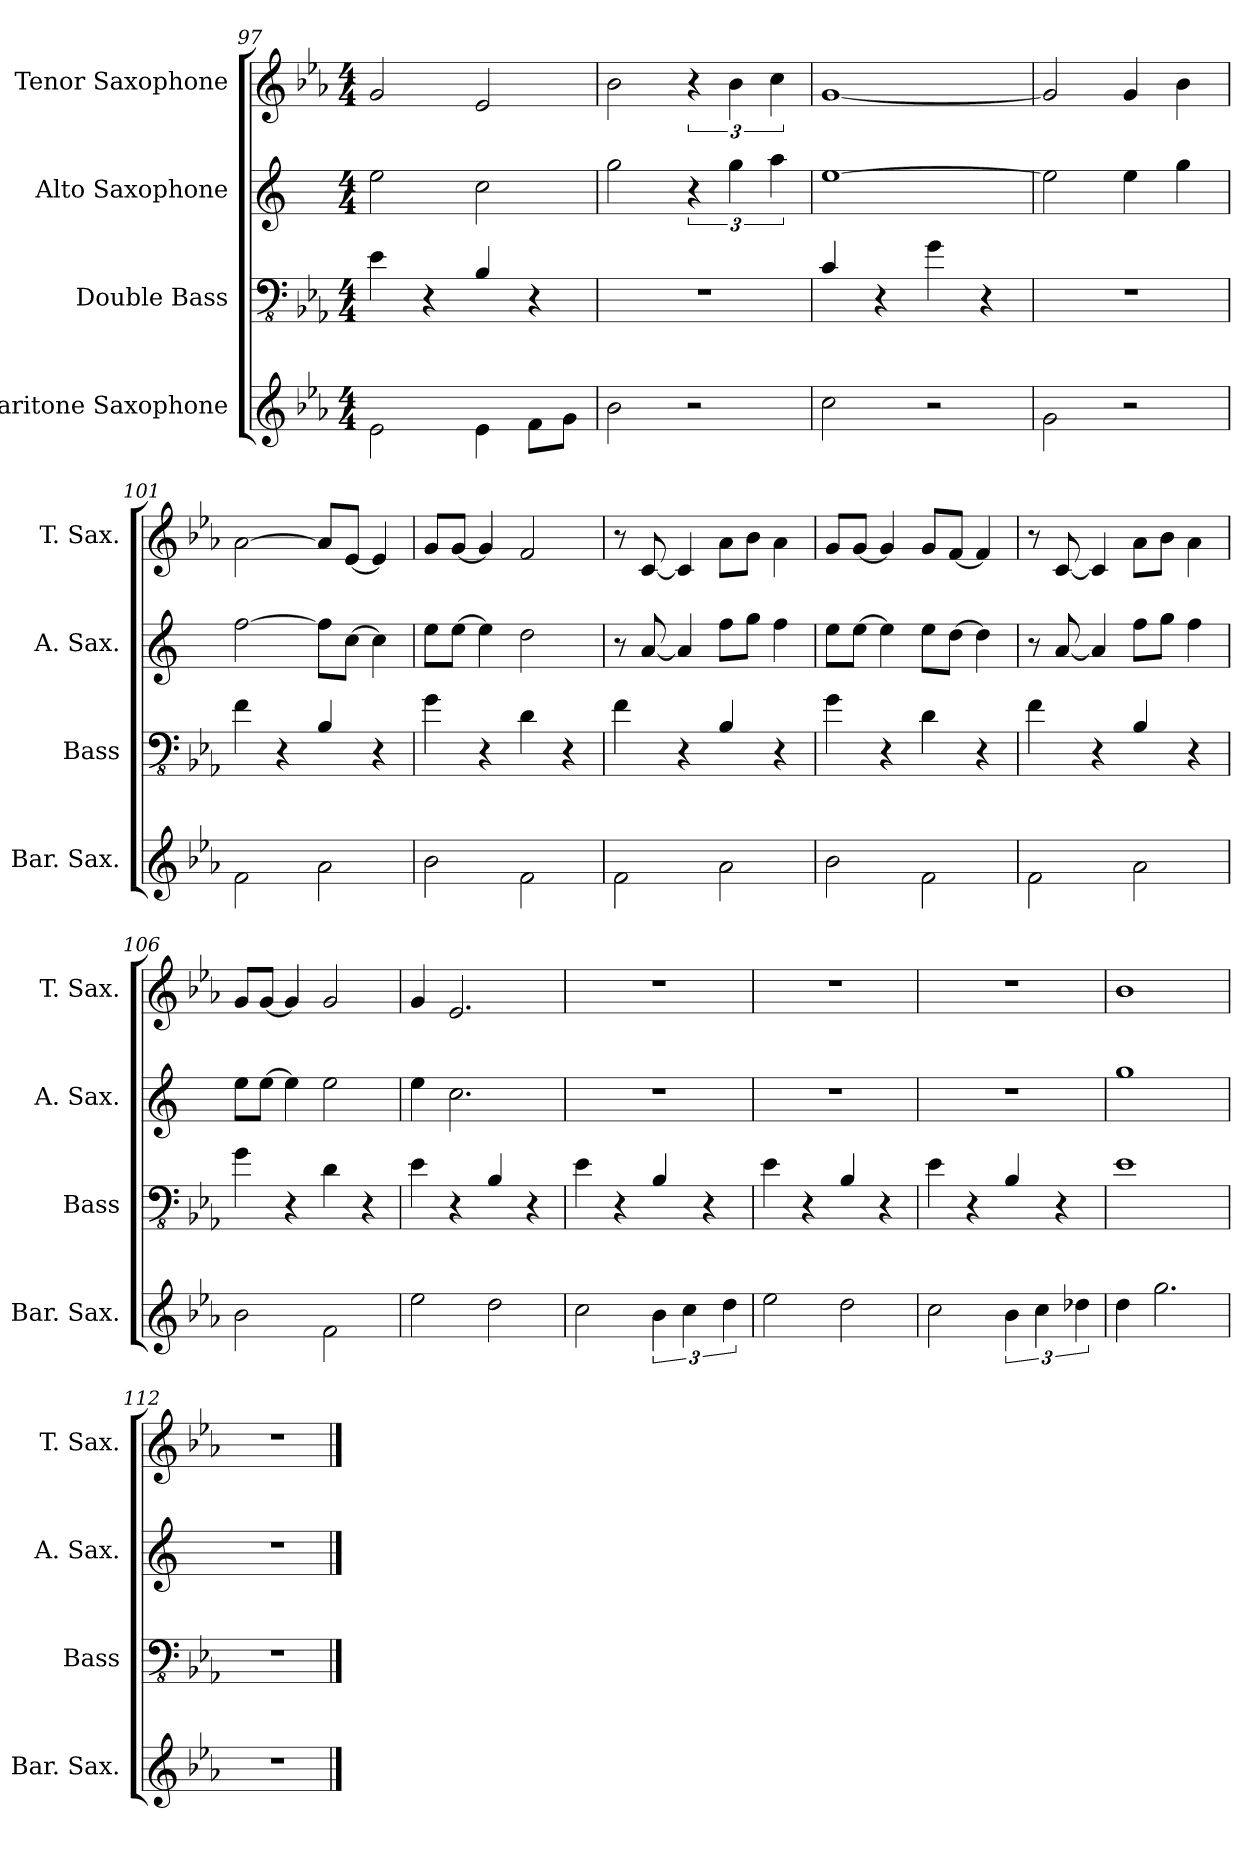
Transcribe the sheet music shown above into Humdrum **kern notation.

**kern	**kern	**kern	**kern
*part4	*part3	*part2	*part1
*staff4	*staff3	*staff2	*staff1
*I"Baritone Saxophone	*I"Double Bass	*I"Alto Saxophone	*I"Tenor Saxophone
*I'Bar. Sax.	*I'Bass	*I'A. Sax.	*I'T. Sax.
*clefG2	*clefFv4	*clefG2	*clefG2
*ITrd12c21	*ITrd7c12	*ITrd5c9	*ITrd8c14
*k[b-e-a-]	*k[b-e-a-]	*k[b-e-a-]	*k[b-e-a-]
*E-:	*E-:	*E-:	*E-:
*M4/4	*M4/4	*M4/4	*M4/4
=97	=97	=97	=97
2E-\	4EE-\	2g\	2G/
.	4r	.	.
4E-\	4BBB-/	2e-\	2E-/
8F\L	4r	.	.
8G\J	.	.	.
=98	=98	=98	=98
2B-\	1r	2b-\	2B-\
2r	.	6r	6r
.	.	6b-\	6B-\
.	.	6cc\	6c\
=99	=99	=99	=99
2c\	4CC/	[1g	[1G
.	4r	.	.
2r	4GG\	.	.
.	4r	.	.
!!LO:PB:g=z
=100	=100	=100	=100
2G\	1r	2g\]	2G/]
2r	.	4g\	4G/
.	.	4b-\	4B-\
=101	=101	=101	=101
2F\	4FF\	[2a-\	[2A-\
.	4r	.	.
2A-\	4BBB-/	8a-\L]	8A-/L]
.	.	[8e-\J	[8E-/J
.	4r	4e-\]	4E-/]
=102	=102	=102	=102
2B-\	4GG\	8g\L	8G/L
.	.	[8g\J	[8G/J
.	4r	4g\]	4G/]
2F\	4DD\	2f\	2F/
.	4r	.	.
=103	=103	=103	=103
2F\	4FF\	8r	8r
.	.	[8c/	[8C/
.	4r	4c/]	4C/]
2A-\	4BBB-/	8a-\L	8A-\L
.	.	8b-\J	8B-\J
.	4r	4a-\	4A-\
=104	=104	=104	=104
2B-\	4GG\	8g\L	8G/L
.	.	[8g\J	[8G/J
.	4r	4g\]	4G/]
2F\	4DD\	8g\L	8G/L
.	.	[8f\J	[8F/J
.	4r	4f\]	4F/]
=105	=105	=105	=105
2F\	4FF\	8r	8r
.	.	[8c/	[8C/
.	4r	4c/]	4C/]
2A-\	4BBB-/	8a-\L	8A-\L
.	.	8b-\J	8B-\J
.	4r	4a-\	4A-\
!!LO:LB:g=z
=106	=106	=106	=106
2B-\	4GG\	8g\L	8G/L
.	.	[8g\J	[8G/J
.	4r	4g\]	4G/]
2F\	4DD\	2g\	2G/
.	4r	.	.
=107	=107	=107	=107
2e-\	4EE-\	4g\	4G/
.	4r	2.e-\	2.E-/
2d\	4BBB-/	.	.
.	4r	.	.
=108	=108	=108	=108
2c\	4EE-\	1r	1r
.	4r	.	.
6B-\	4BBB-/	.	.
6c\	.	.	.
.	4r	.	.
6d\	.	.	.
=109	=109	=109	=109
2e-\	4EE-\	1r	1r
.	4r	.	.
2d\	4BBB-/	.	.
.	4r	.	.
=110	=110	=110	=110
2c\	4EE-\	1r	1r
.	4r	.	.
6B-\	4BBB-/	.	.
6c\	.	.	.
.	4r	.	.
6d-X\	.	.	.
=111	=111	=111	=111
4d\	1EE-	1b-	1B-
2.g\	.	.	.
!!LO:PB:g=z
=112	=112	=112	=112
1r	1r	1r	1r
==	==	==	==
*-	*-	*-	*-
